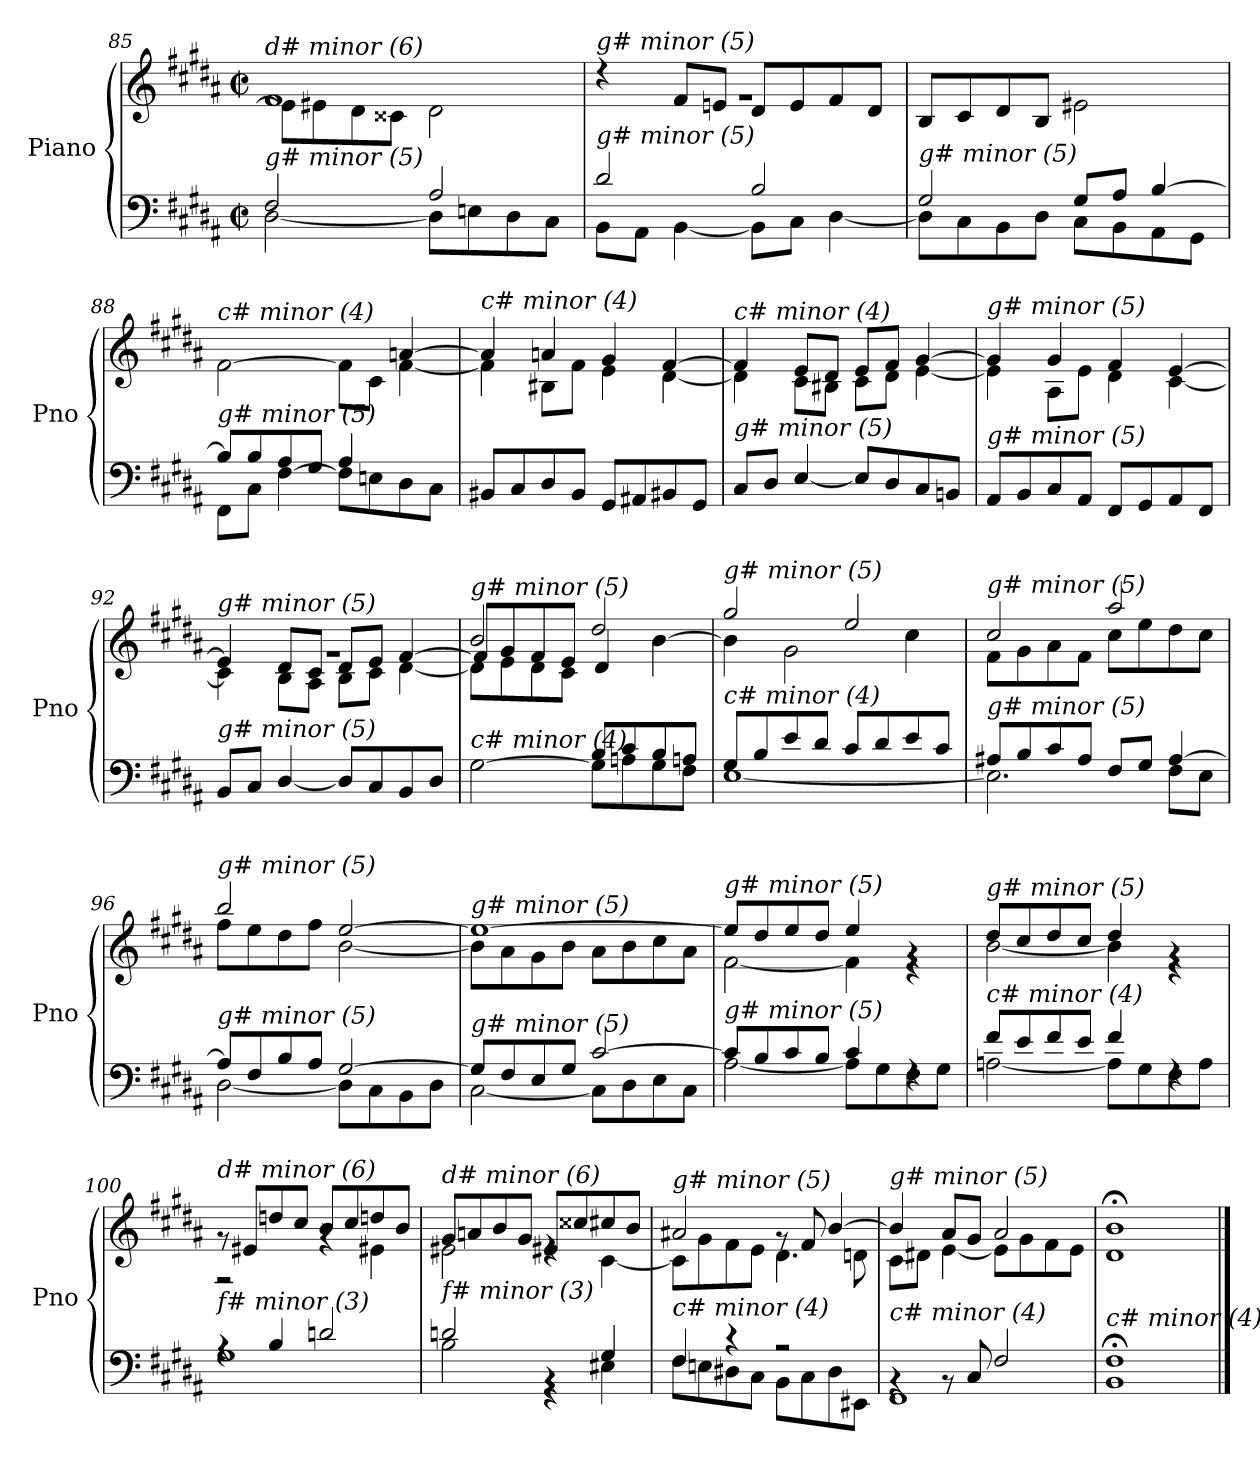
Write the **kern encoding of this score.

**kern	**kern
*part1	*part1
*staff2	*staff1
*I"Piano	*
*I'Pno	*
*clefF4	*clefG2
*k[f#c#g#d#a#]	*k[f#c#g#d#a#]
*M2/2	*M2/2
*met(c|)	*met(c|)
=85	=85
*^	*^
!	!	!LO:TX:i:t=d# minor (6)	!
!LO:TX:i:t=g# minor (5)	!	!	!
2F#/	[2D#\	1f#	8e#\L]
.	.	.	8e#X\
.	.	.	8d#\
.	.	.	8c##X\J
2A#/	8D#\L]	.	2d#\
.	8En\	.	.
.	8D#\	.	.
.	8C#\J	.	.
=86	=86	=86	=86
!	!	!LO:TX:i:t=g# minor (5)	!
!LO:TX:i:t=g# minor (5)	!	!	!
2d#/	8BB\L	1rg	4rdd
.	8AA#\J	.	.
.	[4BB\	.	8f#/L
.	.	.	8en/J
2B/	8BB\L]	.	8d#/L
.	8C#\J	.	8e/
.	[4D#\	.	8f#/
.	.	.	8d#/J
!!LO:LB:g=z
=87	=87	=87	=87
!	!	!LO:TX:i:t=d# minor (6)	!
!LO:TX:i:t=g# minor (5)	!	!	!
*	*	*v	*v
2G#/	8D#\L]	8B/L
.	8C#\	8c#/
.	8BB\	8d#/
.	8D#\J	8B/J
8G#/L	8C#\L	2e#X\
8A#/J	8BB\	.
[4B/	8AA#\	.
.	8GG#\J	.
=88	=88	=88
*	*^	*^
*	*	*	*	*^
!	!	!	!LO:TX:i:t=c# minor (4)	!	!
!LO:TX:i:t=g# minor (5)	!	!	!	!	!
2.ryy	8B/L]	8FF#\L	[2f#\	2.ryy	2.ryy
.	8B/	8C#\J	.	.	.
.	8A#/	[4F#\	.	.	.
.	8G#/J	.	.	.	.
.	8F#\L]	4A#/	8f#\L]	.	.
.	8En\	.	8c#\J	.	.
4ryy	8D#\	4ryy	[4an/	[4f#\	4ryy
.	8C#\J	.	.	.	.
*	*v	*v	*	*	*
*	*	*	*v	*v
=89	=89	=89	=89
!	!	!LO:TX:i:t=c# minor (4)	!
!LO:TX:i:t=a# minor (7)	!	!	!
*v	*v	*	*
8BB#X/L	4a/]	4f#\]
8C#/	.	.
8D#/	4an/	8B#X\L
8BB#/J	.	8f#\J
8GG#/L	4g#/	4e\
8AA#X/	.	.
8BB#X/	[4f#/	[4d#\
8GG#/J	.	.
=90	=90	=90
!	!LO:TX:i:t=c# minor (4)	!
!LO:TX:i:t=g# minor (5)	!	!
8C#/L	4f#/]	4d#\]
8D#/J	.	.
[4E/	8e/L	8c#\L
.	8d#/J	8B#X\J
8E/L]	8e/L	8c#\L
8D#/	8f#/J	8d#\J
8C#/	[4g#/	[4e\
8BBn/J	.	.
!!LO:LB:g=z	!!
=91	=91	=91
!	!LO:TX:i:t=g# minor (5)	!
!LO:TX:i:t=g# minor (5)	!	!
8AA#/L	4g#/]	4e\]
8BB/	.	.
8C#/	4g#/	8A#\L
8AA#/J	.	8e\J
8FF#/L	4f#/	4d#\
8GG#/	.	.
8AA#/	[4e/	[4c#\
8FF#/J	.	.
=92	=92	=92
*	*	*^
!	!LO:TX:i:t=g# minor (5)	!	!
!LO:TX:i:t=g# minor (5)	!	!	!
8BB/L	1rg	4c#\]	4e/]
8C#/J	.	.	.
[4D#/	.	8B\L	8d#/L
.	.	8A#\J	8c#/J
8D#/L]	.	8B\L	8d#/L
8C#/	.	8c#\J	8e/J
8BB/	.	[4d#\	[4f#/
8D#/J	.	.	.
=93	=93	=93	=93
*^	*	*	*^
*	*^	*	*	*	*
!	!	!	!LO:TX:i:t=g# minor (5)	!	!	!
!LO:TX:i:t=c# minor (4)	!	!	!	!	!	!
2ryy	[2G#\	2ryy	2b/	8d#\L]	8f#/L]	2ryy
.	.	.	.	8e\	8g#/	.
.	.	.	.	8d#\	8f#/	.
.	.	.	.	8c#\J	8e/J	.
2ryy	8B/L	8G#\L]	2dd#/	2ryy	4d#/	2ryy
.	8c#/	8An\	.	.	.	.
.	8B/	8G#\	.	.	[4b\	.
.	8An/J	8F#\J	.	.	.	.
*	*	*	*	*v	*v	*v
=94	=94	=94	=94	=94
!	!	!	!LO:TX:i:t=g# minor (5)	!
!LO:TX:i:t=c# minor (4)	!	!	!	!
*	*v	*v	*	*
8G#/L	[1E	2gg#/	4b\]
8B/	.	.	.
8e/	.	.	2g#\
8d#/J	.	.	.
8c#/L	.	2ee/	.
8d#/	.	.	.
8e/	.	.	4cc#\
8c#/J	.	.	.
=95	=95	=95	=95
!	!	!LO:TX:i:t=g# minor (5)	!
!LO:TX:i:t=g# minor (5)	!	!	!
8A#X/L	2.E\]	2cc#/	8f#\L
8B/	.	.	8g#\
8c#/	.	.	8a#\
8A#/J	.	.	8f#\J
8F#/L	.	2aa#/	8cc#\L
8G#/J	.	.	8ee\
[4A#/	8F#\L	.	8dd#\
.	8E\J	.	8cc#\J
!!LO:LB:g=z	!!
=96	=96	=96	=96
!	!	!LO:TX:i:t=g# minor (5)	!
!LO:TX:i:t=g# minor (5)	!	!	!
8A#/L]	[2D#\	2bb/	8ff#\L
8F#/	.	.	8ee\
8B/	.	.	8dd#\
8A#/J	.	.	8ff#\J
[2G#/	8D#\L]	[2ee/	[2b\
.	8C#\	.	.
.	8BB\	.	.
.	8D#\J	.	.
=97	=97	=97	=97
!	!	!LO:TX:i:t=g# minor (5)	!
!LO:TX:i:t=g# minor (5)	!	!	!
8G#/L]	[2C#\	1ee_	8b\L]
8F#/	.	.	8a#\
8E/	.	.	8g#\
8G#/J	.	.	8b\J
[2c#/	8C#\L]	.	8a#\L
.	8D#\	.	8b\
.	8E\	.	8cc#\
.	8C#\J	.	8a#\J
=98	=98	=98	=98
!	!	!LO:TX:i:t=g# minor (5)	!
!LO:TX:i:t=g# minor (5)	!	!	!
8c#/L]	[2A#\	8ee/L]	[2f#\
8B/	.	8dd#/	.
8c#/	.	8ee/	.
8B/J	.	8dd#/J	.
4c#/	8A#\L]	4ee/	4f#\]
.	8G#\	.	.
4rF	8F#\	4rg	4r
.	8G#\J	.	.
=99	=99	=99	=99
!	!	!LO:TX:i:t=g# minor (5)	!
!LO:TX:i:t=c# minor (4)	!	!	!
8f#/L	[2An\	8dd#/L	[2b\
8e/	.	8cc#/	.
8f#/	.	8dd#/	.
8e/J	.	8cc#/J	.
4f#/	8A\L]	4dd#/	4b\]
.	8G#\	.	.
4rF	8F#\	4rg	4r
.	8A\J	.	.
!!LO:PB:g=z	!!
=100	=100	=100	=100
!	!	!LO:TX:i:t=d# minor (6)	!
!LO:TX:i:t=f# minor (3)	!	!	!
4rA	1G#	8rg	2r
.	.	8e#X/L	.
4B/	.	8ddn/	.
.	.	8cc#/J	.
2dn/	.	8b/L	4rg
.	.	8cc#/	.
.	.	8ddn/	4e#X\
.	.	8b/J	.
=101	=101	=101	=101
!	!	!LO:TX:i:t=d# minor (6)	!
!LO:TX:i:t=f# minor (3)	!	!	!
2dn/	2B\	8g#/L	2e#X\
.	.	8an/	.
.	.	8b/	.
.	.	8g#/J	.
4rBB	4r	8e#X/L	4re
.	.	8cc##Xi/	.
4G#/	4E#X\	8cc#/	[4c#\
.	.	8b/J	.
=102	=102	=102	=102
!	!	!LO:TX:i:t=g# minor (5)	!
!LO:TX:i:t=c# minor (4)	!	!	!
4F#/	8F#\L	2a#X/	8c#\L]
.	8En\	.	8g#\
4r	8D#X\	.	8f#\
.	8C#\J	.	8e\J
2r	8BB\L	8rg	4.d#\
.	8C#\	8f#/	.
.	8D#\	[4b/	.
.	8EE#X\J	.	8dn\
=103	=103	=103	=103
!	!	!LO:TX:i:t=g# minor (5)	!
!LO:TX:i:t=c# minor (4)	!	!	!
4rBB	1FF#	4b/]	8c#\L
.	.	.	8d#X\J
8rBB	.	8a#/L	[4e\
8C#/	.	8g#/J	.
2F#/	.	2a#/	8e\L]
.	.	.	8g#\
.	.	.	8f#\
.	.	.	8e\J
*v	*v	*	*
=104	=104	=104
!	!LO:TX:i:t=g# minor (5)	!
!LO:TX:i:t=c# minor (4)	!	!
*	*v	*v
1BB;< 1F#;<	1d#;< 1b;<
==	==
*-	*-
